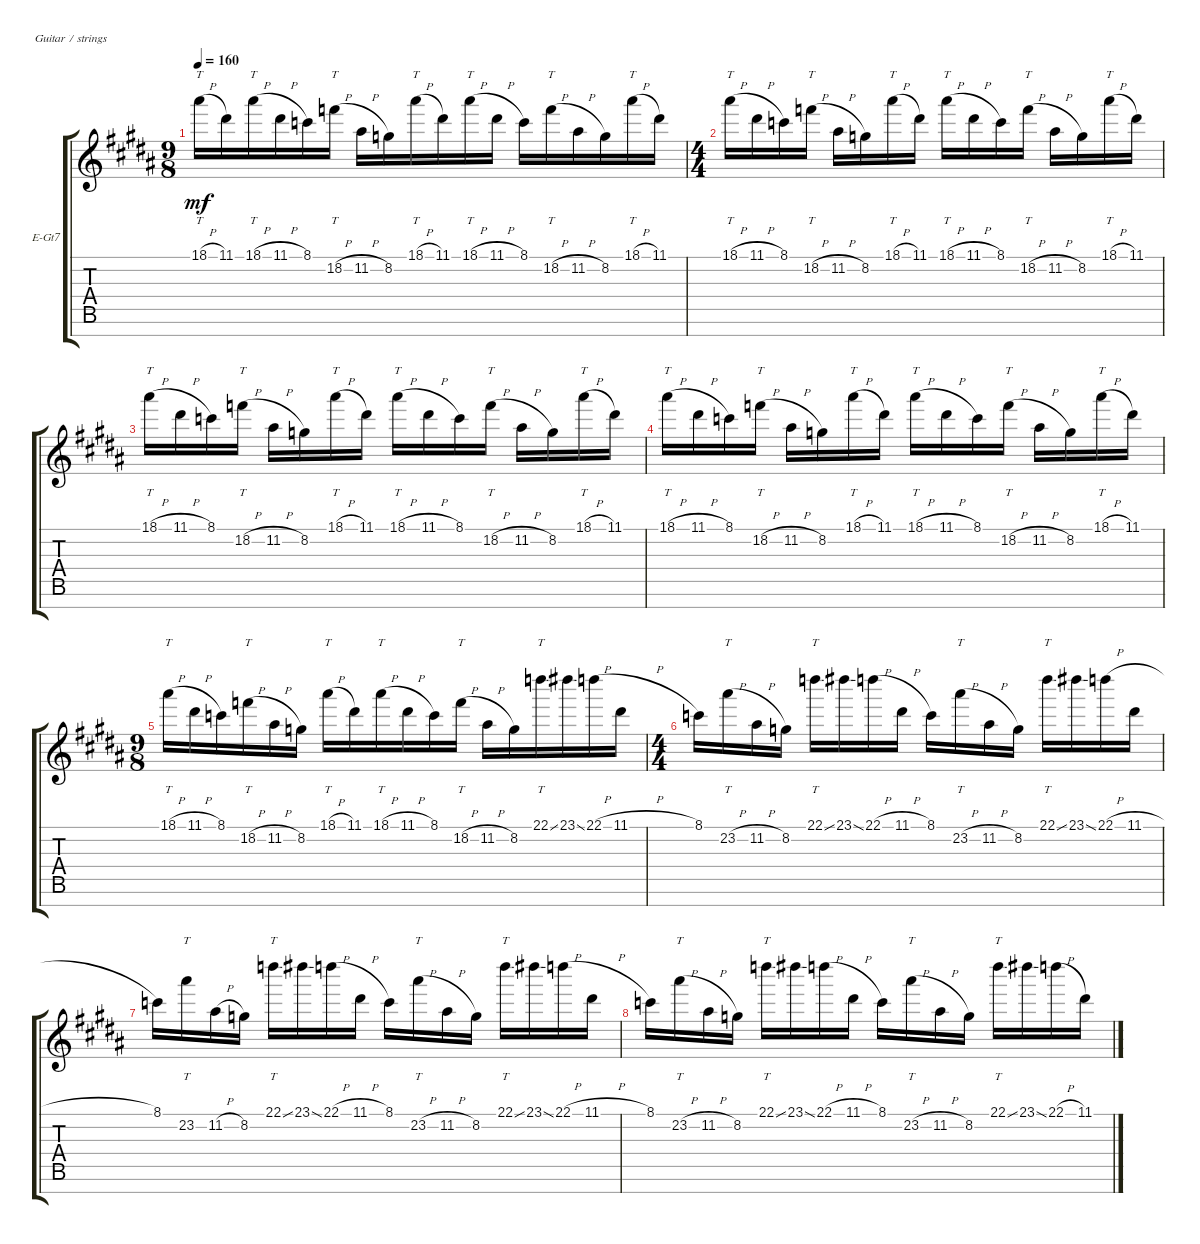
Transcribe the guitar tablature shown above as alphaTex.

\defaultSystemsLayout 4
\bracketExtendMode groupsimilarinstruments
\firstSystemTrackNameOrientation horizontal
\otherSystemsTrackNameOrientation horizontal
\track ("Lead" "E-Gt7") {instrument distortionguitar}
\staff {score tabs}
\tuning (E4 B3 G3 D3 A2 E2 B1)
\ts (9 8)
\tempo 160
\clef g2
\ks b
18.1{h}.16{tt dy mf} 11.1.16 18.1{h}.16{tt} 11.1{h}.16 8.1.16 18.2{h}.16{tt} 11.2{h}.16 8.2.16 18.1{h}.16{tt} 11.1.16 18.1{h}.16{tt} 11.1{h}.16 8.1.16 18.2{h}.16{tt} 11.2{h}.16 8.2.16 18.1{h}.16{tt} 11.1.16 |
\ts (4 4)
18.1{h}.16{tt} 11.1{h}.16 8.1.16 18.2{h}.16{tt} 11.2{h}.16 8.2.16 18.1{h}.16{tt} 11.1.16 18.1{h}.16{tt} 11.1{h}.16 8.1.16 18.2{h}.16{tt} 11.2{h}.16 8.2.16 18.1{h}.16{tt} 11.1.16 |
18.1{h}.16{tt} 11.1{h}.16 8.1.16 18.2{h}.16{tt} 11.2{h}.16 8.2.16 18.1{h}.16{tt} 11.1.16 18.1{h}.16{tt} 11.1{h}.16 8.1.16 18.2{h}.16{tt} 11.2{h}.16 8.2.16 18.1{h}.16{tt} 11.1.16 |
18.1{h}.16{tt} 11.1{h}.16 8.1.16 18.2{h}.16{tt} 11.2{h}.16 8.2.16 18.1{h}.16{tt} 11.1.16 18.1{h}.16{tt} 11.1{h}.16 8.1.16 18.2{h}.16{tt} 11.2{h}.16 8.2.16 18.1{h}.16{tt} 11.1.16 |
\ts (9 8)
18.1{h}.16{tt} 11.1{h}.16 8.1.16 18.2{h}.16{tt} 11.2{h}.16 8.2.16 18.1{h}.16{tt} 11.1.16 18.1{h}.16{tt} 11.1{h}.16 8.1.16 18.2{h}.16{tt} 11.2{h}.16 8.2.16 22.1{ss}.16{tt} 23.1{ss}.16 22.1{h}.16 11.1{h}.16 |
\ts (4 4)
8.1.16 23.2{h}.16{tt} 11.2{h}.16 8.2.16 22.1{ss}.16{tt} 23.1{ss}.16 22.1{h}.16 11.1{h}.16 8.1.16 23.2{h}.16{tt} 11.2{h}.16 8.2.16 22.1{ss}.16{tt} 23.1{ss}.16 22.1{h}.16 11.1{h}.16 |
8.1.16 23.2.16{tt} 11.2{h}.16 8.2.16 22.1{ss}.16{tt} 23.1{ss}.16 22.1{h}.16 11.1{h}.16 8.1.16 23.2{h}.16{tt} 11.2{h}.16 8.2.16 22.1{ss}.16{tt} 23.1{ss}.16 22.1{h}.16 11.1{h}.16 |
8.1.16 23.2{h}.16{tt} 11.2{h}.16 8.2.16 22.1{ss}.16{tt} 23.1{ss}.16 22.1{h}.16 11.1{h}.16 8.1.16 23.2{h}.16{tt} 11.2{h}.16 8.2.16 22.1{ss}.16{tt} 23.1{ss}.16 22.1{h}.16 11.1{h}.16
